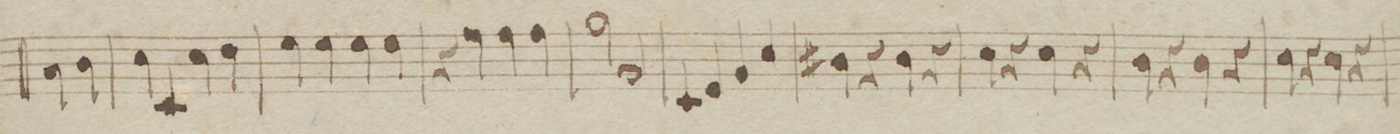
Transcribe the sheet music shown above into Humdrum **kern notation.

**kern	**dynam
*I"Viola	*
*clefC3	*
*k[f#]	*
*met(c|)	*
*M4/4	*
4B\	.
4c#\	.
=51	=51
4d\	.
4D/	.
4d\	.
4e\	.
=52	=52
4f#\	.
4f#\	.
4f#\	.
4f#\	.
=53	=53
4r	.
4g\	.
4g\	.
4g\	.
=54	=54
2a\	.
2A/	.
=55	=55
4D/	.
4F#/	.
4A/	.
4d/	.
=56	=56
4c#X\	.
4r	.
4c#\	.
4r	.
=57	=57
4d\	.
4r	.
4d\	.
4r	.
=58	=58
4c\	.
4r	.
4c\	.
4r	.
=59	=59
4d\	.
4r	.
4d\	.
4r	.
=60	=60
*-	*-
